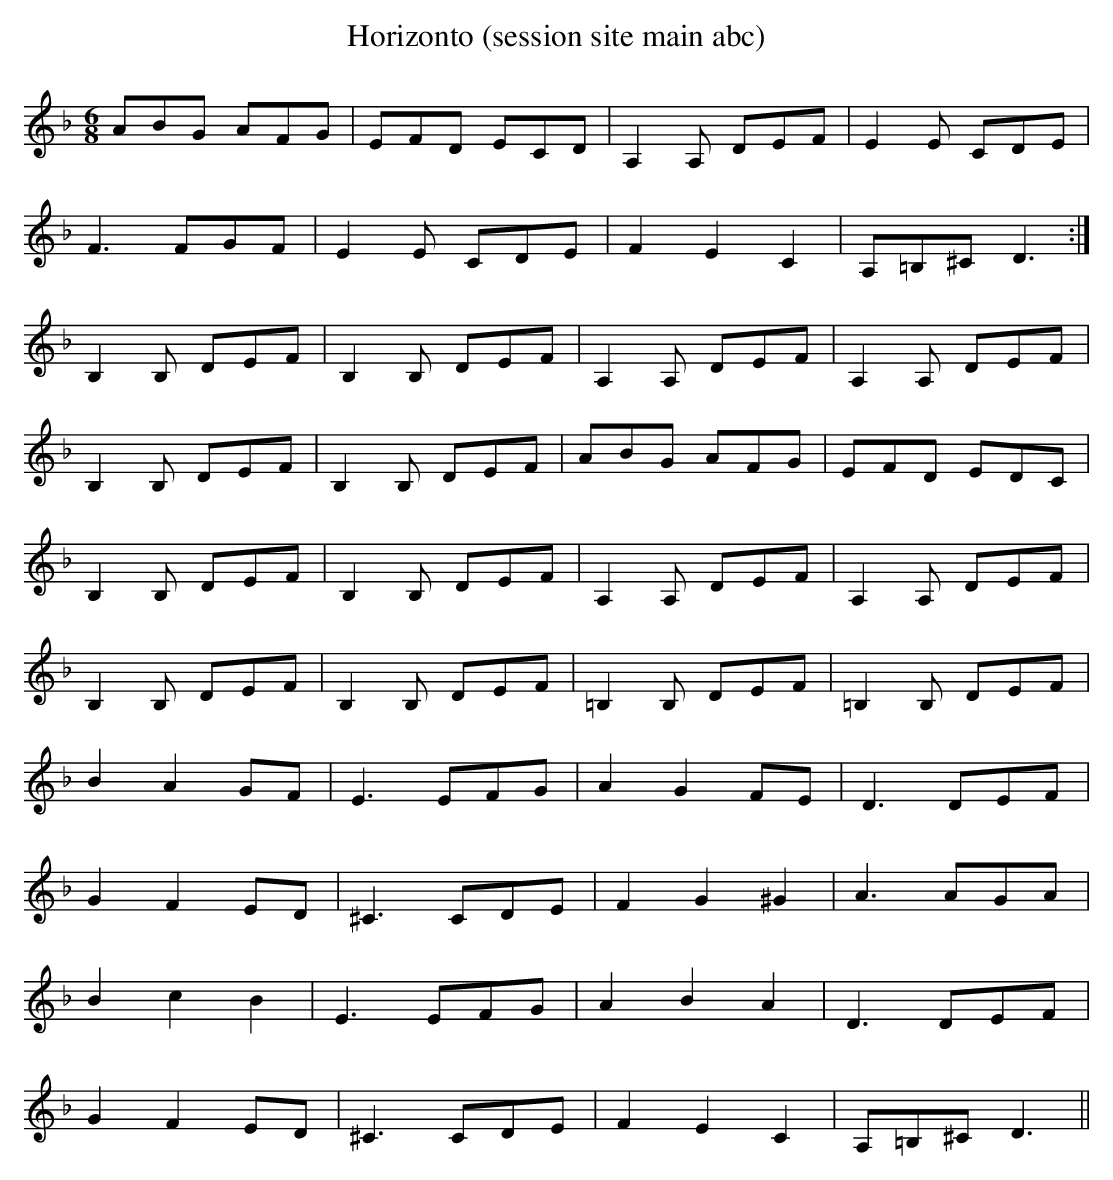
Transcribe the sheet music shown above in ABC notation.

X:1
T:Horizonto (session site main abc)
L:1/8
M:6/8
K:Dmin
ABG AFG|EFD ECD|A,2A, DEF|E2E CDE|
F3 FGF|E2E CDE|F2E2C2|A,=B,^C D3:|
B,2B, DEF|B,2B, DEF|A,2A, DEF|A,2A, DEF|
B,2B, DEF|B,2B, DEF|ABG AFG|EFD EDC|
B,2B, DEF|B,2B, DEF|A,2A, DEF|A,2A, DEF|
B,2B, DEF|B,2B, DEF|=B,2B, DEF|=B,2B, DEF|
B2A2GF|E3 EFG|A2G2FE|D3 DEF|
G2F2ED|^C3 CDE|F2G2^G2|A3 AGA|
B2c2B2|E3 EFG|A2B2A2|D3 DEF|
G2F2ED|^C3 CDE|F2E2C2|A,=B,^C D3||
